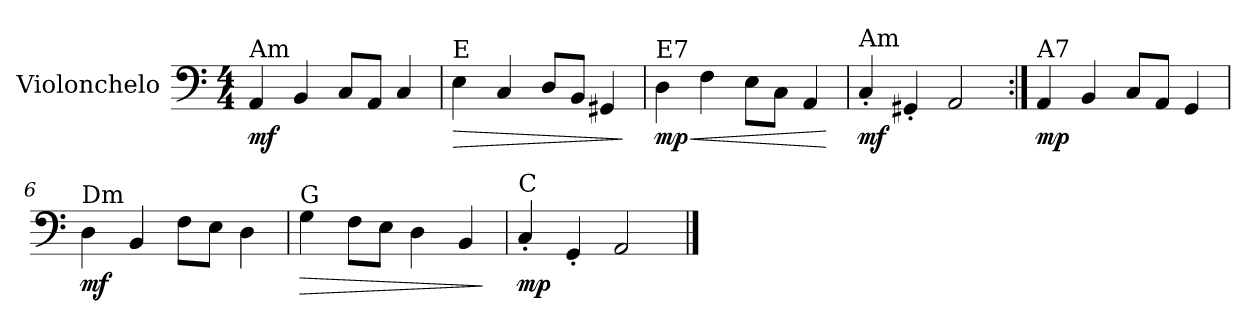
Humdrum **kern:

**kern	**dynam
*part1	*part1
*staff1	*staff1
*I"Violonchelo	*
*I'Vc.	*
*clefF4	*
*k[]	*
*M4/4	*
*MM90	*
=1	=1
!LO:TX:a:t=Am	!
!	!LO:DY:b
4AA/	mf
4BB/	.
8C/L	.
8AA/J	.
4C/	.
=2	=2
!LO:TX:a:t=E	!
!	!LO:HP:b
4E\	>
4C/	.
8D/L	.
8BB/J	.
4GG#X/	.
.	]
=3	=3
!LO:TX:a:t=E7	!
!	!LO:HP:b
!	!LO:DY:n=1:b
4D\	< mp
4F\	.
8E\L	.
8C\J	.
4AA/	.
.	[
=4	=4
!LO:TX:a:t=Am	!
!	!LO:DY:b
4C'/	mf
4GG#X'/	.
2AA/	.
=5:|!	=5:|!
!LO:TX:a:t=A7	!
!	!LO:DY:b
4AA/	mp
4BB/	.
8C/L	.
8AA/J	.
4GG/	.
=6	=6
!LO:TX:a:t=Dm	!
!	!LO:DY:b
4D\	mf
4BB/	.
8F\L	.
8E\J	.
4D\	.
=7	=7
!LO:TX:a:t=G	!
!	!LO:HP:b
4G\	>
8F\L	.
8E\J	.
4D\	.
4BB/	.
.	]
=8	=8
!LO:TX:a:t=C	!
!	!LO:DY:b
4C'/	mp
4GG'/	.
2AA/	.
==	==
*-	*-
